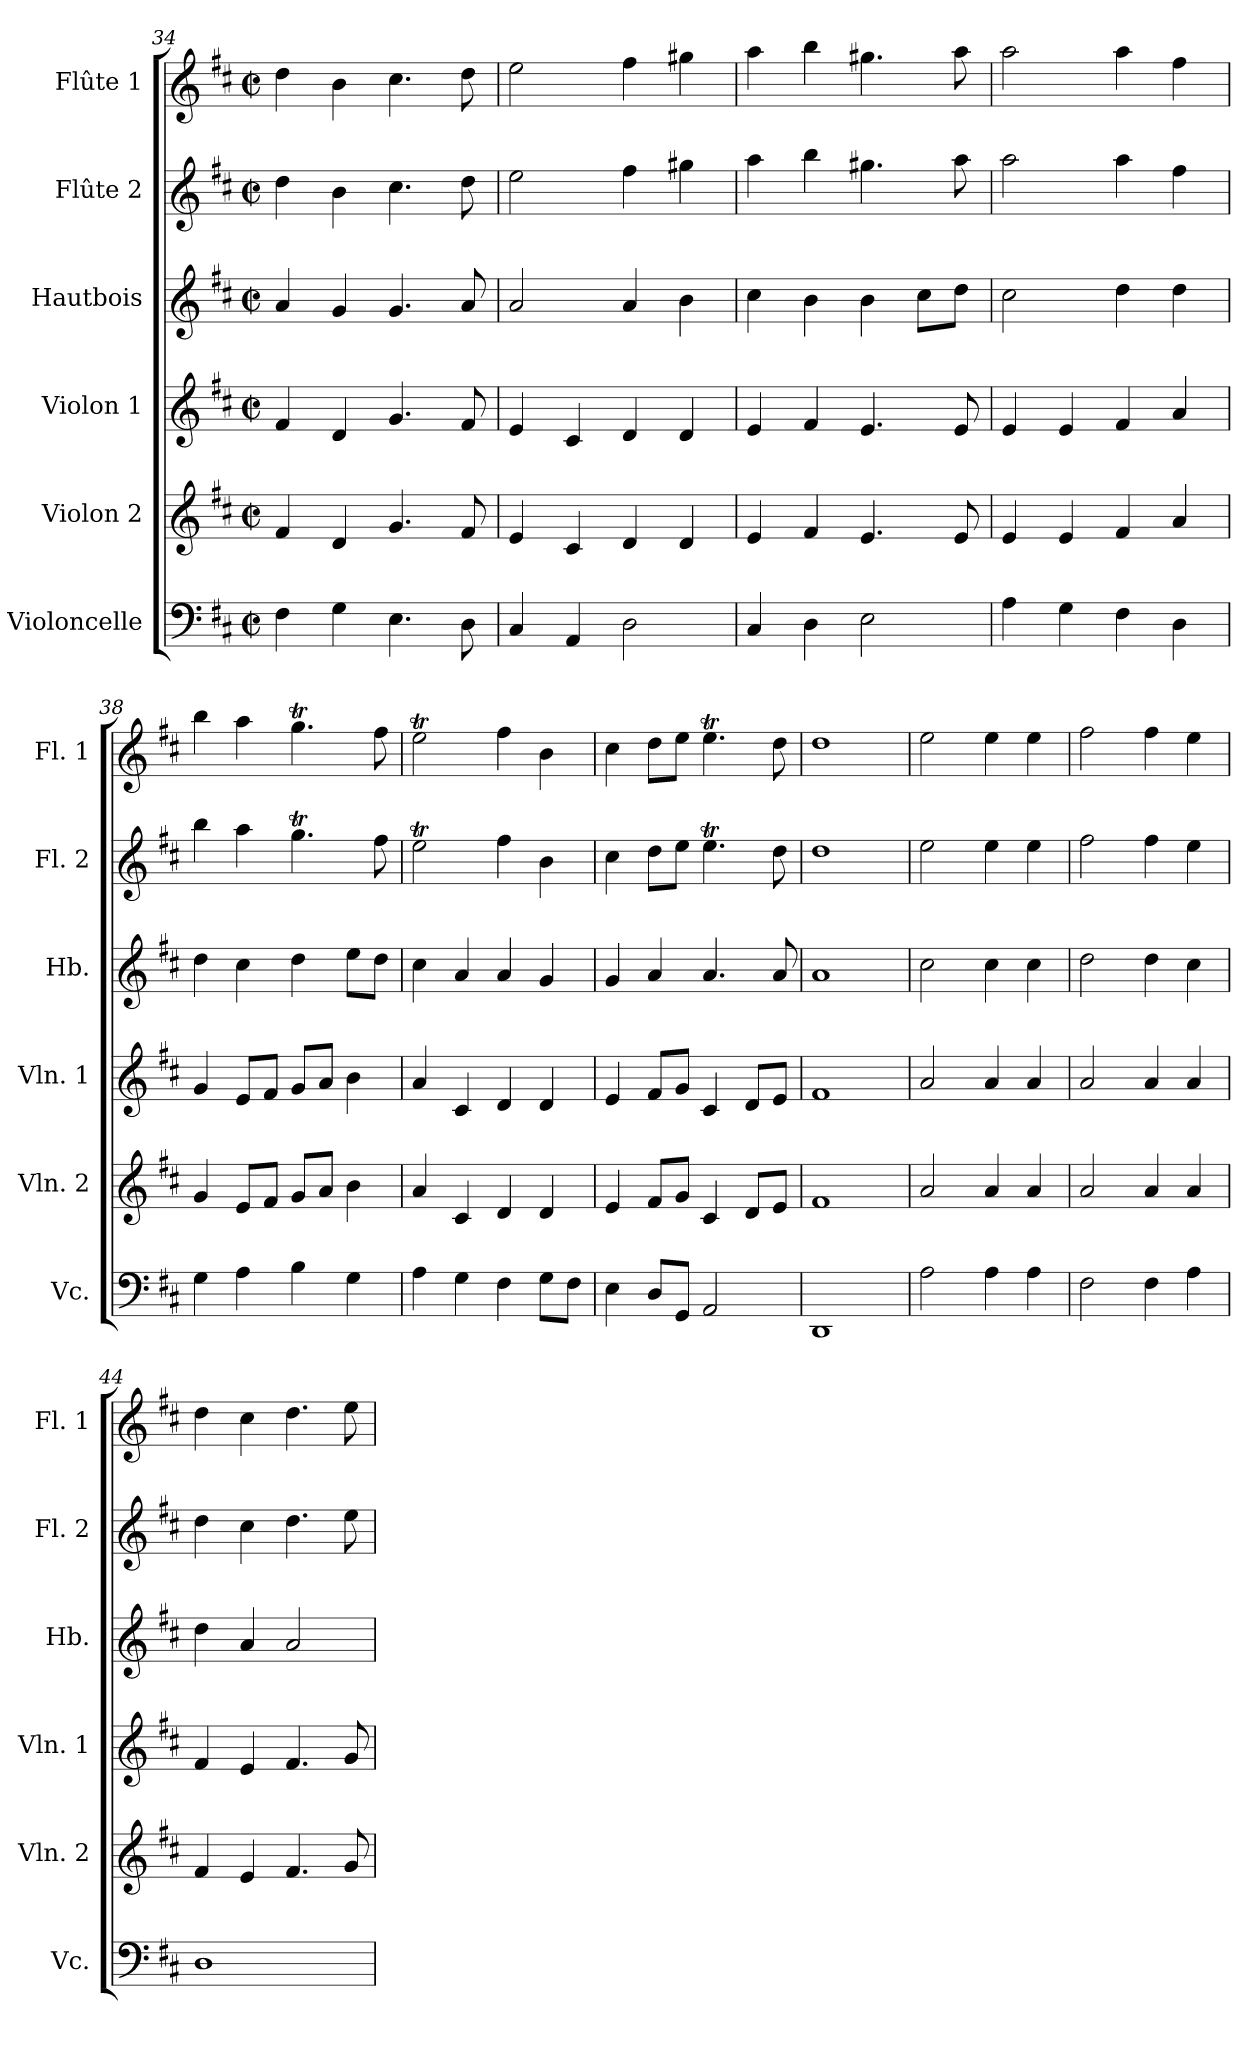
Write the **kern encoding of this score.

**kern	**kern	**kern	**kern	**kern	**kern
*part6	*part5	*part4	*part3	*part2	*part1
*staff6	*staff5	*staff4	*staff3	*staff2	*staff1
*I"Violoncelle	*I"Violon 2	*I"Violon 1	*I"Hautbois	*I"Flûte 2	*I"Flûte 1
*I'Vc.	*I'Vln. 2	*I'Vln. 1	*I'Hb.	*I'Fl. 2	*I'Fl. 1
*clefF4	*clefG2	*clefG2	*clefG2	*clefG2	*clefG2
*k[f#c#]	*k[f#c#]	*k[f#c#]	*k[f#c#]	*k[f#c#]	*k[f#c#]
*D:	*D:	*D:	*D:	*D:	*D:
*M2/2	*M2/2	*M2/2	*M2/2	*M2/2	*M2/2
*met(c|)	*met(c|)	*met(c|)	*met(c|)	*met(c|)	*met(c|)
=34	=34	=34	=34	=34	=34
4F#\	4f#/	4f#/	4a/	4dd\	4dd\
4G\	4d/	4d/	4g/	4b\	4b\
4.E\	4.g/	4.g/	4.g/	4.cc#\	4.cc#\
8D\	8f#/	8f#/	8a/	8dd\	8dd\
=35	=35	=35	=35	=35	=35
4C#/	4e/	4e/	2a/	2ee\	2ee\
4AA/	4c#/	4c#/	.	.	.
2D\	4d/	4d/	4a/	4ff#\	4ff#\
.	4d/	4d/	4b\	4gg#X\	4gg#X\
=36	=36	=36	=36	=36	=36
4C#/	4e/	4e/	4cc#\	4aa\	4aa\
4D\	4f#/	4f#/	4b\	4bb\	4bb\
2E\	4.e/	4.e/	4b\	4.gg#X\	4.gg#X\
.	.	.	8cc#\L	.	.
.	8e/	8e/	8dd\J	8aa\	8aa\
!!LO:PB:g=z
=37	=37	=37	=37	=37	=37
4A\	4e/	4e/	2cc#\	2aa\	2aa\
4G\	4e/	4e/	.	.	.
4F#\	4f#/	4f#/	4dd\	4aa\	4aa\
4D\	4a/	4a/	4dd\	4ff#\	4ff#\
=38	=38	=38	=38	=38	=38
4G\	4g/	4g/	4dd\	4bb\	4bb\
4A\	8e/L	8e/L	4cc#\	4aa\	4aa\
.	8f#/J	8f#/J	.	.	.
4B\	8g/L	8g/L	4dd\	4.ggT\	4.ggT\
.	8a/J	8a/J	.	.	.
4G\	4b\	4b\	8ee\L	.	.
.	.	.	8dd\J	8ff#\	8ff#\
=39	=39	=39	=39	=39	=39
4A\	4a/	4a/	4cc#\	2eeT\	2eeT\
4G\	4c#/	4c#/	4a/	.	.
4F#\	4d/	4d/	4a/	4ff#\	4ff#\
8G\L	4d/	4d/	4g/	4b\	4b\
8F#\J	.	.	.	.	.
=40	=40	=40	=40	=40	=40
4E\	4e/	4e/	4g/	4cc#\	4cc#\
8D/L	8f#/L	8f#/L	4a/	8dd\L	8dd\L
8GG/J	8g/J	8g/J	.	8ee\J	8ee\J
2AA/	4c#/	4c#/	4.a/	4.eeT\	4.eeT\
.	8d/L	8d/L	.	.	.
.	8e/J	8e/J	8a/	8dd\	8dd\
!!LO:PB:g=z
=41	=41	=41	=41	=41	=41
1DD	1f#	1f#	1a	1dd	1dd
=42	=42	=42	=42	=42	=42
2A\	2a/	2a/	2cc#\	2ee\	2ee\
4A\	4a/	4a/	4cc#\	4ee\	4ee\
4A\	4a/	4a/	4cc#\	4ee\	4ee\
=43	=43	=43	=43	=43	=43
2F#\	2a/	2a/	2dd\	2ff#\	2ff#\
4F#\	4a/	4a/	4dd\	4ff#\	4ff#\
4A\	4a/	4a/	4cc#\	4ee\	4ee\
=44	=44	=44	=44	=44	=44
1D	4f#/	4f#/	4dd\	4dd\	4dd\
.	4e/	4e/	4a/	4cc#\	4cc#\
.	4.f#/	4.f#/	2a/	4.dd\	4.dd\
.	8g/	8g/	.	8ee\	8ee\
=	=	=	=	=	=
*-	*-	*-	*-	*-	*-
